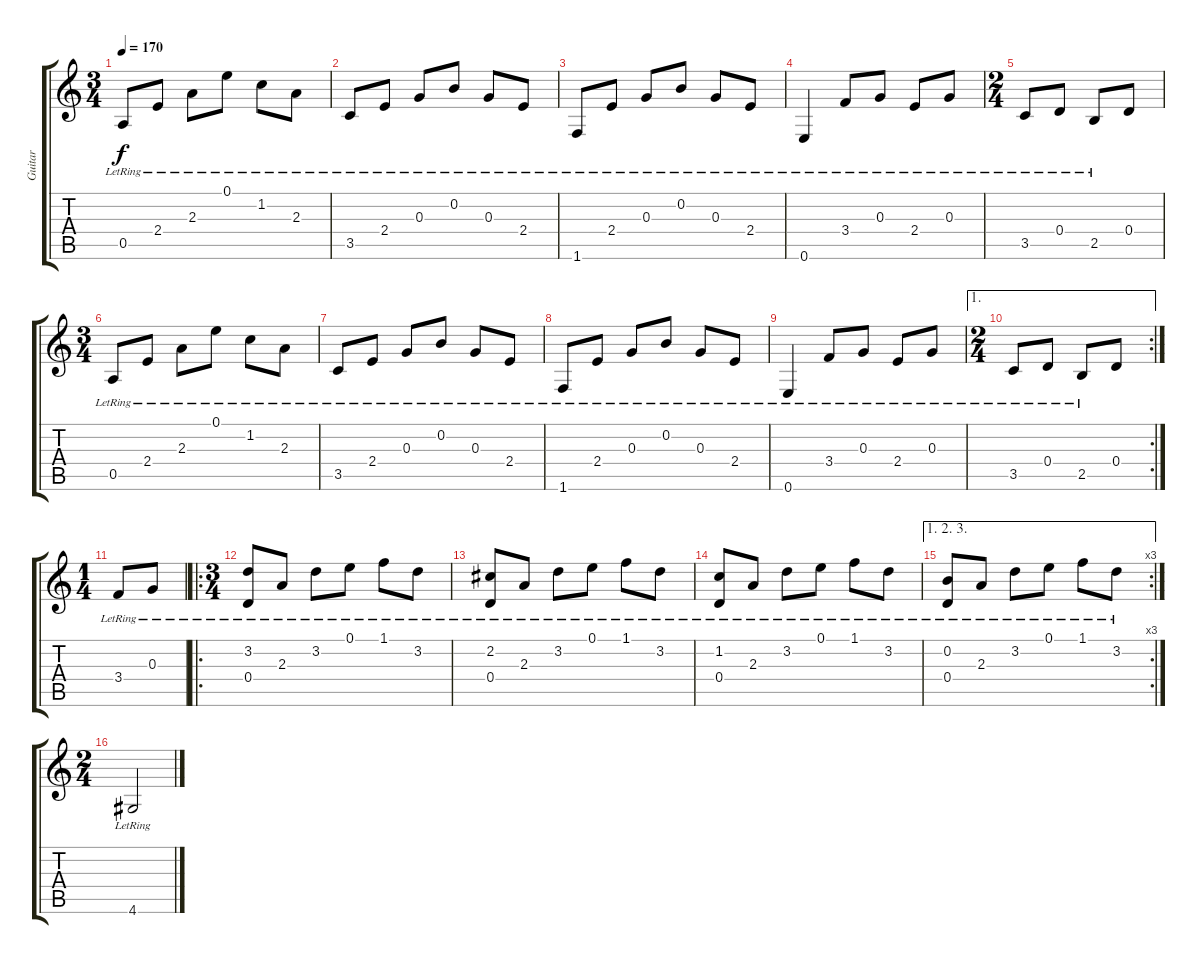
\track ("Guitar" "Guitar") {instrument acousticguitarsteel}
\staff {score tabs}
\tuning (E4 B3 G3 D3 A2 E2) {hide}
\ts (3 4)
\tempo 170
\clef g2
\ks c
0.5{lr}.8{dy f instrument acousticguitarsteel} 2.4{lr}.8 2.3{lr}.8 0.1{lr}.8 1.2{lr}.8 2.3{lr}.8 |
3.5{lr}.8 2.4{lr}.8 0.3{lr}.8 0.2{lr}.8 0.3{lr}.8 2.4{lr}.8 |
1.6{lr}.8 2.4{lr}.8 0.3{lr}.8 0.2{lr}.8 0.3{lr}.8 2.4{lr}.8 |
0.6{lr}.4 3.4{lr}.8 0.3{lr}.8 2.4{lr}.8 0.3{lr}.8 |
\ts (2 4)
3.5{lr}.8 0.4{lr}.8 2.5{lr}.8 0.4.8 |
\ts (3 4)
0.5{lr}.8 2.4{lr}.8 2.3{lr}.8 0.1{lr}.8 1.2{lr}.8 2.3{lr}.8 |
3.5{lr}.8 2.4{lr}.8 0.3{lr}.8 0.2{lr}.8 0.3{lr}.8 2.4{lr}.8 |
1.6{lr}.8 2.4{lr}.8 0.3{lr}.8 0.2{lr}.8 0.3{lr}.8 2.4{lr}.8 |
0.6{lr}.4 3.4{lr}.8 0.3{lr}.8 2.4{lr}.8 0.3{lr}.8 |
\ae 1
\rc 2
\ts (2 4)
3.5{lr}.8 0.4{lr}.8 2.5{lr}.8 0.4.8 |
\ts (1 4)
3.4{lr}.8 0.3{lr}.8 |
\ro
\ts (3 4)
(3.2{lr} 0.4{lr}).8 2.3{lr}.8 3.2{lr}.8 0.1{lr}.8 1.1{lr}.8 3.2{lr}.8 |
(2.2{lr} 0.4{lr}).8 2.3{lr}.8 3.2{lr}.8 0.1{lr}.8 1.1{lr}.8 3.2{lr}.8 |
(1.2{lr} 0.4{lr}).8 2.3{lr}.8 3.2{lr}.8 0.1{lr}.8 1.1{lr}.8 3.2{lr}.8 |
\ae (1 2 3)
\rc 3
(0.2{lr} 0.4{lr}).8 2.3{lr}.8 3.2{lr}.8 0.1{lr}.8 1.1{lr}.8 3.2{lr}.8 |
\ts (2 4)
4.6{lr}.2
